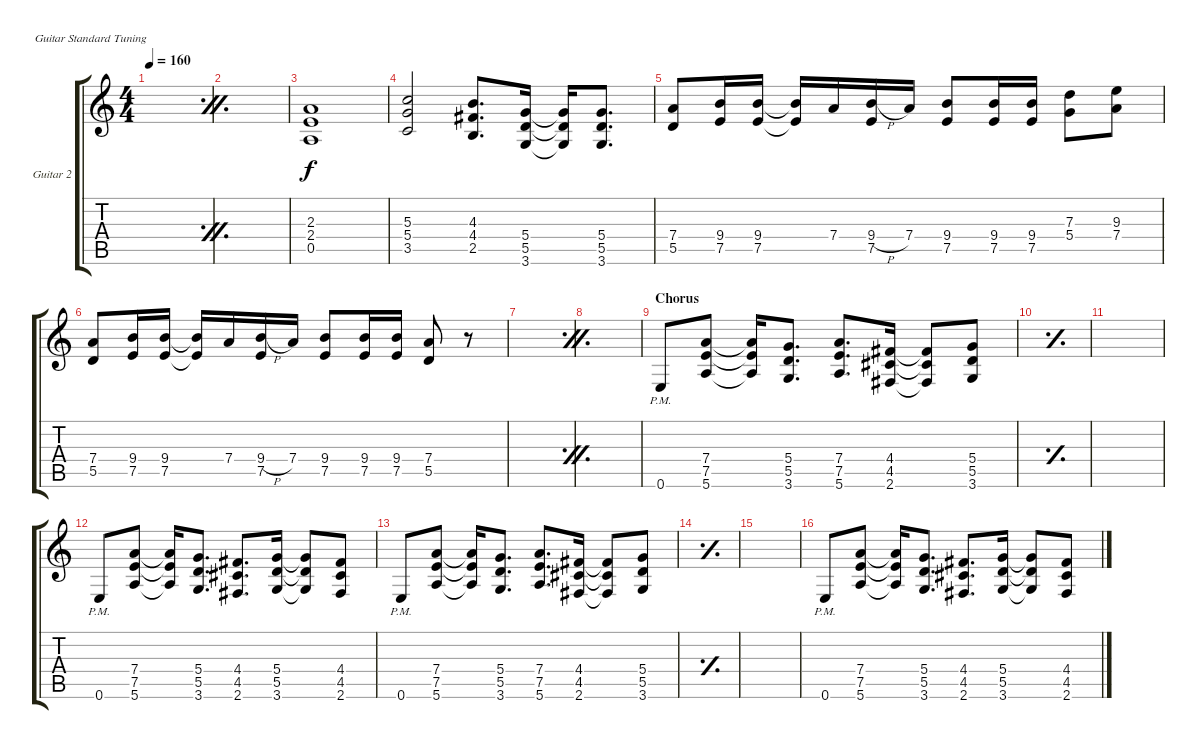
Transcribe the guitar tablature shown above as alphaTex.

\bracketExtendMode groupsimilarinstruments
\firstSystemTrackNameOrientation horizontal
\otherSystemsTrackNameOrientation horizontal
\track ("Guitar 2" "Guitar 2") {instrument overdrivenguitar}
\staff {score tabs}
\tuning (E4 B3 G3 D3 A2 E2)
\ts (4 4)
\tempo 160
\clef g2
\simile firstofdouble
\ks c
|
\simile secondofdouble
|
(2.3 2.4 0.5).1 |
(5.3 5.4 3.5).2 (4.3 4.4 2.5).8{d} (5.4 5.5 3.6).16 (5.4{t} 5.5{t} 3.6{t}).16 (5.4 5.5 3.6).8{d} |
(7.4 5.5).8 (9.4 7.5).16 (9.4 7.5).16 (9.4{t} 7.5{t}).16 7.4.16 (9.4{h} 7.5).16 7.4.16 (9.4 7.5).8 (9.4 7.5).16 (9.4 7.5).16 (7.3 5.4).8 (9.3 7.4).8 |
(7.4 5.5).8 (9.4 7.5).16 (9.4 7.5).16 (9.4{t} 7.5{t}).16 7.4.16 (9.4{h} 7.5).16 7.4.16 (9.4 7.5).8 (9.4 7.5).16 (9.4 7.5).16 (7.4 5.5).8 r.8 |
\simile firstofdouble
|
\simile secondofdouble
|
\section ("" "Chorus")
\simile none
0.6{pm}.8 (7.4 7.5 5.6).8 (7.4{t} 7.5{t} 5.6{t}).16 (5.4 5.5 3.6).8{d} (7.4 7.5 5.6).8{d} (4.4 4.5 2.6).16 (4.4{t} 4.5{t} 2.6{t}).8 (5.4 5.5 3.6).8 |
\simile simple
|
|
\simile none
0.6{pm}.8 (7.4 7.5 5.6).8 (7.4{t} 7.5{t} 5.6{t}).16 (5.4 5.5 3.6).8{d} (4.4 4.5 2.6).8{d} (5.4 5.5 3.6).16 (5.4{t} 5.5{t} 3.6{t}).8 (4.4 4.5 2.6).8 |
0.6{pm}.8 (7.4 7.5 5.6).8 (7.4{t} 7.5{t} 5.6{t}).16 (5.4 5.5 3.6).8{d} (7.4 7.5 5.6).8{d} (4.4 4.5 2.6).16 (4.4{t} 4.5{t} 2.6{t}).8 (5.4 5.5 3.6).8 |
\simile simple
|
|
\simile none
0.6{pm}.8 (7.4 7.5 5.6).8 (7.4{t} 7.5{t} 5.6{t}).16 (5.4 5.5 3.6).8{d} (4.4 4.5 2.6).8{d} (5.4 5.5 3.6).16 (5.4{t} 5.5{t} 3.6{t}).8 (4.4 4.5 2.6).8
